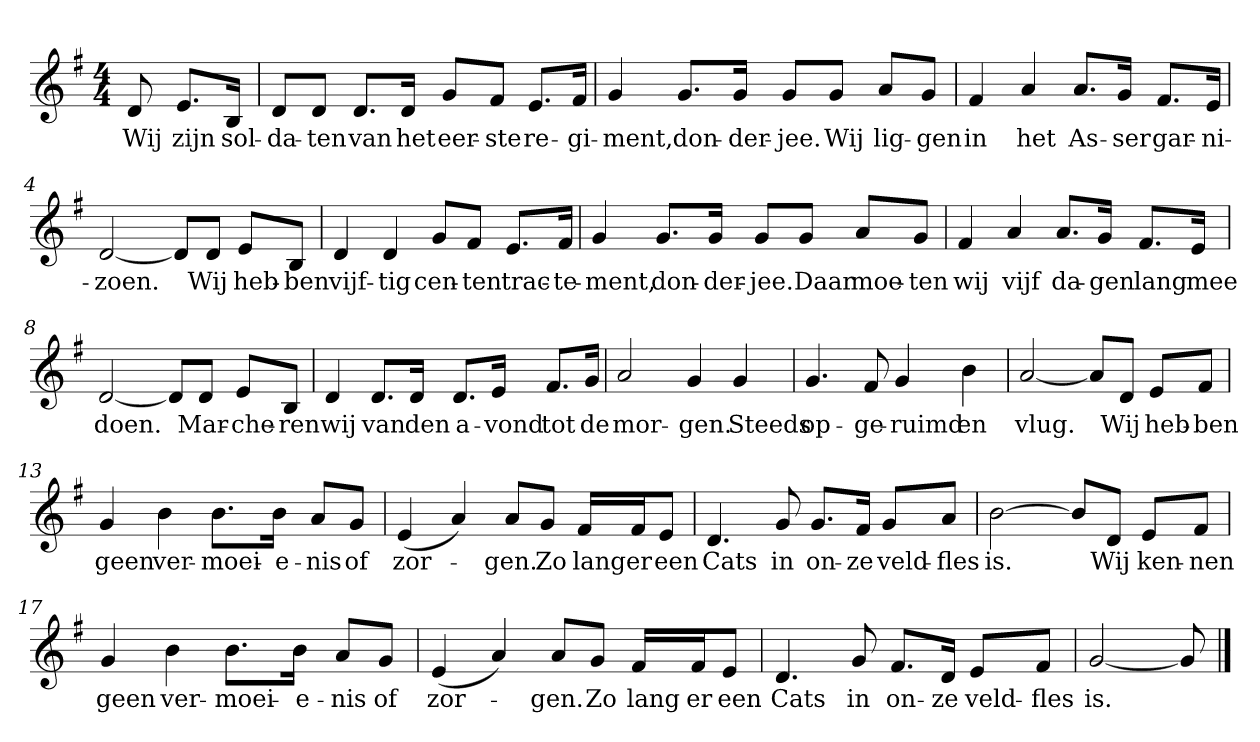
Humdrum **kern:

**kern	**text
*part1	*part1
*staff1	*staff1
*clefG2	*
*k[f#]	*
*G:	*
*M4/4	*
*MM120	*
=	=
8d	Wij
8.e/L	zijn
16B/Jk	sol-
=1	=1
8d/L	-da-
8d/J	-ten
8.d/L	van
16d/Jk	het
8g/L	eer-
8f#/J	-ste
8.e/L	re-
16f#/Jk	-gi-
=2	=2
4g	-ment,
8.g/L	don-
16g/Jk	-der-
8g/L	-jee.
8g/J	Wij
8a/L	lig-
8g/J	-gen
=3	=3
4f#	in
4a	het
8.a/L	As-
16g/Jk	-ser
8.f#/L	gar-
16e/Jk	-ni-
=4	=4
[2d	-zoen.
8d/L]	.
8d/J	Wij
8e/L	heb-
8B/J	-ben
=5	=5
4d	vijf-
4d	-tig
8g/L	cen-
8f#/J	-ten
8.e/L	trac-
16f#/Jk	-te-
=6	=6
4g	-ment,
8.g/L	don-
16g/Jk	-der-
8g/L	-jee.
8g/J	Daar
8a/L	moe-
8g/J	-ten
=7	=7
4f#	wij
4a	vijf
8.a/L	da-
16g/Jk	-gen
8.f#/L	lang
16e/Jk	mee
=8	=8
[2d	doen.
8d/L]	.
8d/J	Mar-
8e/L	-che-
8B/J	-ren
=9	=9
4d	wij
8.d/L	van
16d/Jk	den
8.d/L	a-
16e/Jk	-vond
8.f#/L	tot
16g/Jk	de
=10	=10
2a	mor-
4g	-gen.
4g	Steeds
=11	=11
4.g	op-
8f#	-ge-
4g	-ruimd
4b	en
=12	=12
[2a	vlug.
8a/L]	.
8d/J	Wij
8e/L	heb-
8f#/J	-ben
=13	=13
4g	geen
4b	ver-
8.b\L	-moei-
16b\Jk	-e-
8a/L	-nis
8g/J	of
=14	=14
(4e	zor-
4a)	.
8a/L	-gen.
8g/J	Zo
16f#/LL	lang
16f#/J	er
8e/J	een
=15	=15
4.d	Cats
8g	in
8.g/L	on-
16f#/Jk	-ze
8g/L	veld-
8a/J	-fles
=16	=16
[2b	is.
8b/L]	.
8d/J	Wij
8e/L	ken-
8f#/J	-nen
=17	=17
4g	geen
4b	ver-
8.b\L	-moei-
16b\Jk	-e-
8a/L	-nis
8g/J	of
=18	=18
(4e	zor-
4a)	.
8a/L	-gen.
8g/J	Zo
16f#/LL	lang
16f#/J	er
8e/J	een
=19	=19
4.d	Cats
8g	in
8.f#/L	on-
16d/Jk	-ze
8e/L	veld-
8f#/J	-fles
=20	=20
[2g	is.
8g]	.
==	==
*-	*-
